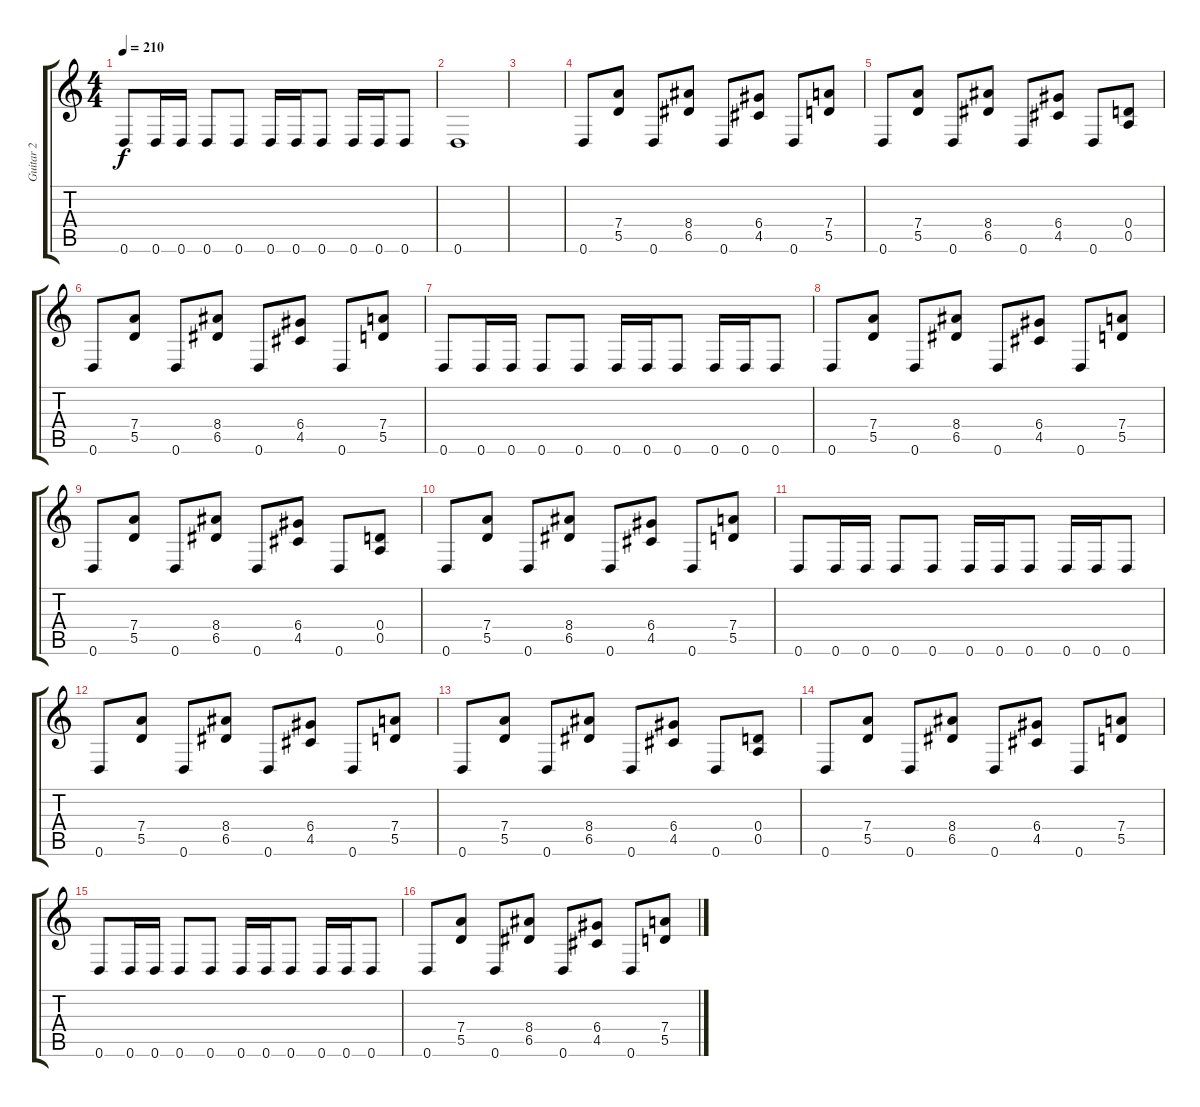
\track ("Guitar 2" "Guitar 2") {instrument overdrivenguitar}
\staff {score tabs}
\tuning (E4 B3 G3 D3 A2 D2) {hide}
\ts (4 4)
\tempo 210
\clef g2
\ks c
0.6.8{dy f} 0.6.16 0.6.16 0.6.8 0.6.8 0.6.16 0.6.16 0.6.8 0.6.16 0.6.16 0.6.8 |
0.6.1 |
|
0.6.8 (7.4 5.5).8 0.6.8 (8.4 6.5).8 0.6.8 (6.4 4.5).8 0.6.8 (7.4 5.5).8 |
0.6.8 (7.4 5.5).8 0.6.8 (8.4 6.5).8 0.6.8 (6.4 4.5).8 0.6.8 (0.4 0.5).8 |
0.6.8 (7.4 5.5).8 0.6.8 (8.4 6.5).8 0.6.8 (6.4 4.5).8 0.6.8 (7.4 5.5).8 |
0.6.8 0.6.16 0.6.16 0.6.8 0.6.8 0.6.16 0.6.16 0.6.8 0.6.16 0.6.16 0.6.8 |
0.6.8 (7.4 5.5).8 0.6.8 (8.4 6.5).8 0.6.8 (6.4 4.5).8 0.6.8 (7.4 5.5).8 |
0.6.8 (7.4 5.5).8 0.6.8 (8.4 6.5).8 0.6.8 (6.4 4.5).8 0.6.8 (0.4 0.5).8 |
0.6.8 (7.4 5.5).8 0.6.8 (8.4 6.5).8 0.6.8 (6.4 4.5).8 0.6.8 (7.4 5.5).8 |
0.6.8 0.6.16 0.6.16 0.6.8 0.6.8 0.6.16 0.6.16 0.6.8 0.6.16 0.6.16 0.6.8 |
0.6.8 (7.4 5.5).8 0.6.8 (8.4 6.5).8 0.6.8 (6.4 4.5).8 0.6.8 (7.4 5.5).8 |
0.6.8 (7.4 5.5).8 0.6.8 (8.4 6.5).8 0.6.8 (6.4 4.5).8 0.6.8 (0.4 0.5).8 |
0.6.8 (7.4 5.5).8 0.6.8 (8.4 6.5).8 0.6.8 (6.4 4.5).8 0.6.8 (7.4 5.5).8 |
0.6.8 0.6.16 0.6.16 0.6.8 0.6.8 0.6.16 0.6.16 0.6.8 0.6.16 0.6.16 0.6.8 |
0.6.8 (7.4 5.5).8 0.6.8 (8.4 6.5).8 0.6.8 (6.4 4.5).8 0.6.8 (7.4 5.5).8
